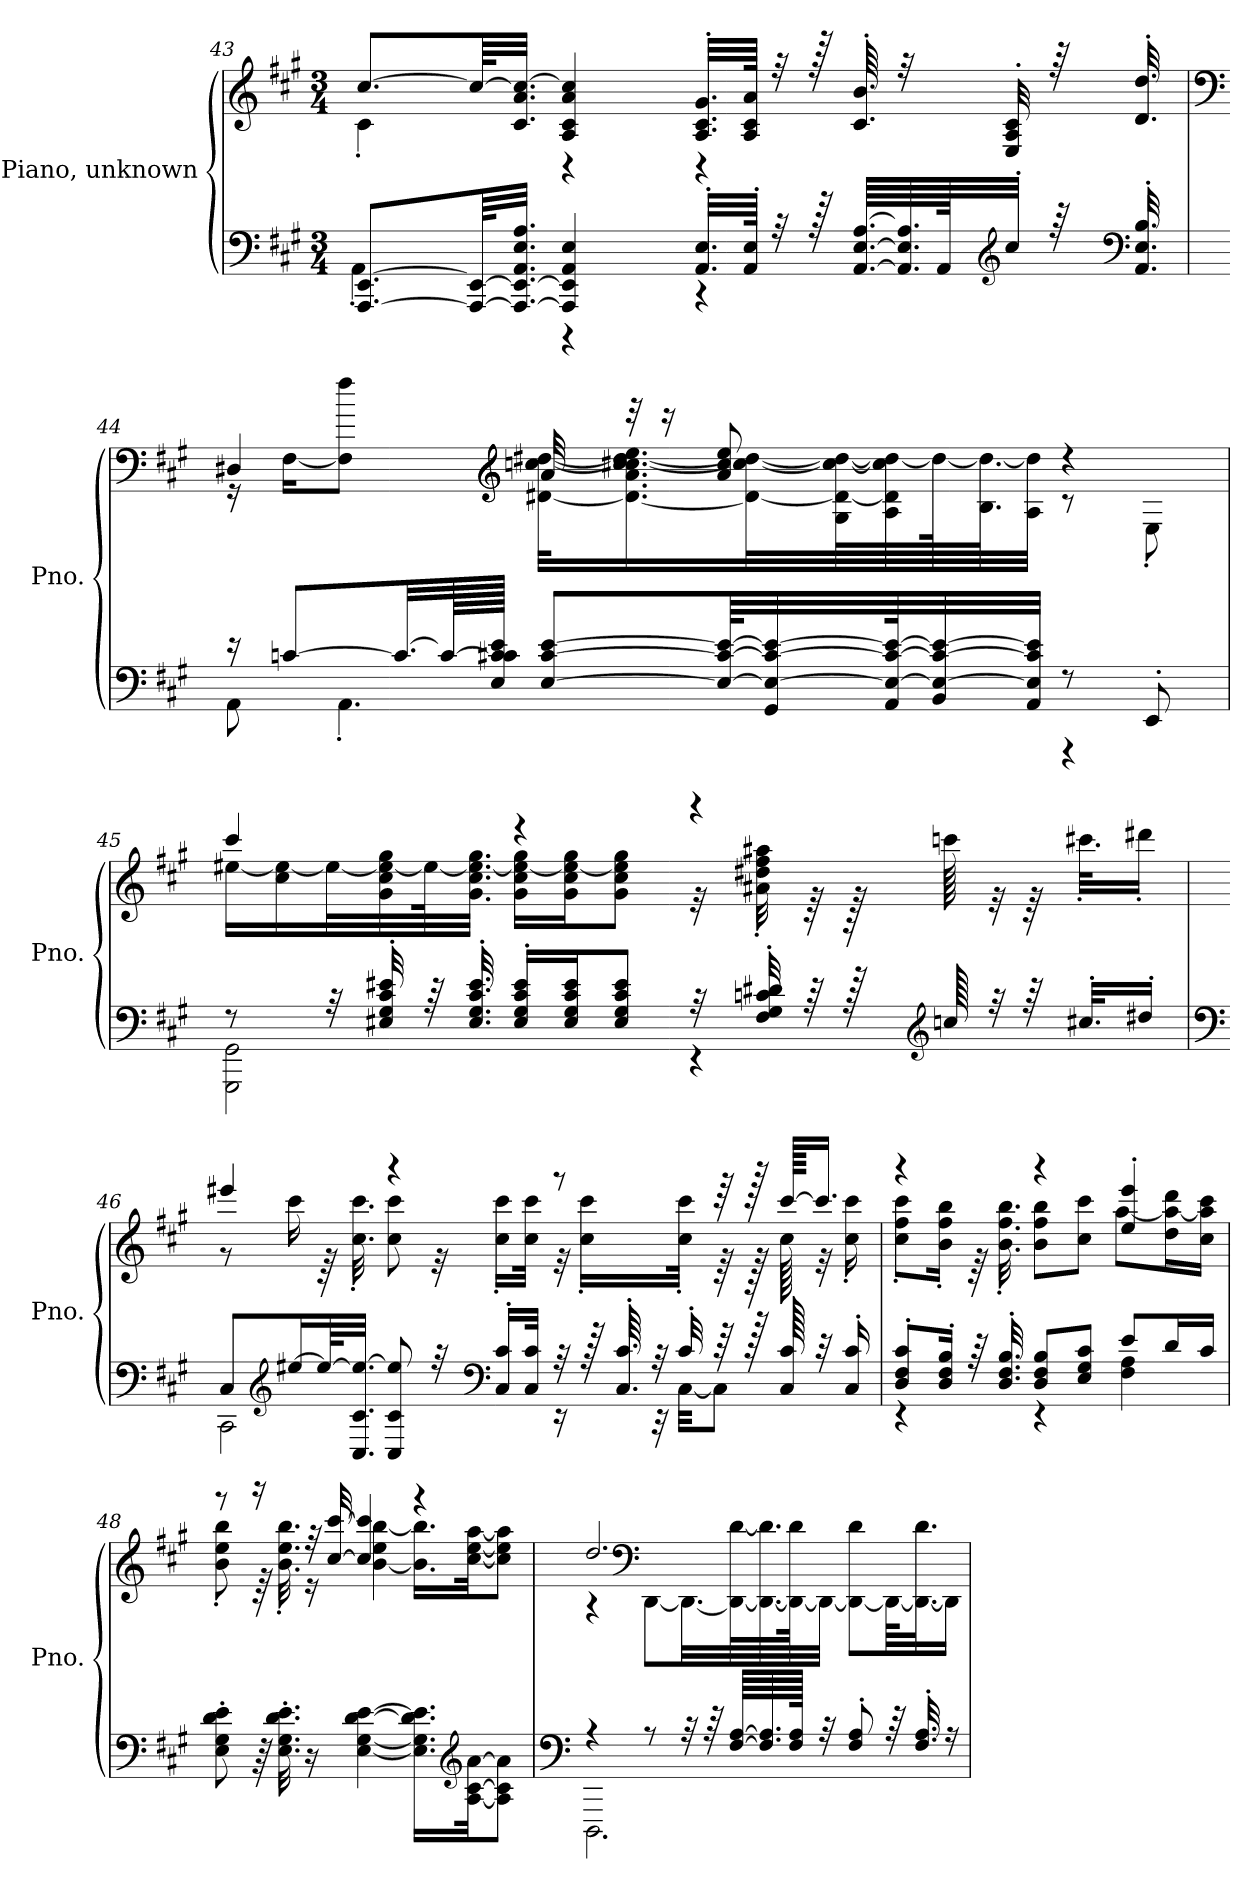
**kern	**kern
*part1	*part1
*staff2	*staff1
*I"Piano, unknown	*
*I'Pno.	*
!!LO:LB:g=z
*clefF4	*clefG2
*k[f#c#g#]	*k[f#c#g#]
*M3/4	*M3/4
=43	=43
*^	*^
[8.AAA/ [8.EE/L	4AA'\	[8.cc#/L	4c#'\
64AAA/_ 64EE/_KLL	.	64cc#/KLL_	.
32.AAA/_ 32.EE/_ 32.AA/ 32.E/ 32.A/JJJ	.	32.c#/ 32.a/ 32.cc#/_JJJ	.
4AAA/] 4EE/] 4AA/ 4E/	4r	4A/ 4c#/ 4a/ 4cc#/]	4r
32.AA/' 32.E/'LLL	4r	32.A/' 32.c#/' 32.g#/'LLL	4r
64AA/' 64E/'JJJk	.	64A/ 64c#/ 64a/JJJk	.
32r	.	32r	.
128r	.	128r	.
[64.AA/ [64.E/ [64.A/LLLL	.	64.c#/' 64.b/'	.
64.AA/] 64.E/] 64.A/]	.	32r	.
128AA/JK	.	.	.
*clefG2	*	*	*
32cc#'/JJJ	.	32E/' 32A/' 32c#/'	.
64r	.	64r	.
*clefF4	*	*	*
32.AA/' 32.E/' 32.B/'	.	32.d/' 32.dd/'	.
!!LO:LB:g=z	!!
=44	=44	=44	=44
*	*	*clefF4	*
16r	8AA\	4D#X/	16r
[8cn/L	.	.	[16F#\KL
.	4.AA'\	.	8F#\] 8ff#\J
32.c/LL_	.	.	.
128c/LL_	.	.	.
128E/ 128c/] 128c#X/ 128e/JJJJJ	.	.	.
*	*	*clefG2	*
[8E/ [8c#/ [8e/L	.	32a/	[32d#X\ [32ccn\ [32dd#X\KLL
.	.	32r	16.d#\_ 16.a\ 16.cc\_ 16.cc#X\ 16.dd#\_ 16.ee\
.	.	16r	.
64E/_ 64c#/_ 64e/_KLL	.	8a/ 8cc#/ 8ee/	32d#\_ 32cc\_ 32dd#\_L
32GG#/ 32E/_ 32c#/_ 32e/_	.	.	.
.	.	.	64G#\ 64d#\_ 64cc\_ 64dd#\_L
64AA/ 64E/_ 64c#/_ 64e/_K	.	.	64A\ 64d#\] 64cc\] 64dd#\_
32BB/ 32E/_ 32c#/_ 32e/_	.	.	128dd#\K_
.	.	.	64.B\ 64.dd#\_J
32AA/ 32E/] 32c#/] 32e/]JJJ	.	.	32A\ 32dd#\]JJJ
8r	4r	4r	8r
8EE'/	.	.	8E'\
!!LO:LB:g=z	!!
=45	=45	=45	=45
8r	2GGG#\ 2GG#\	4ccc#/	[16ee#X\LL
.	.	.	16cc#\ 16ee#\_
32r	.	.	32ee#\L_
32E#X/' 32G#/' 32c#/' 32e#X/'	.	.	32g#\ 32cc#\ 32ee#\_ 32gg#\
64r	.	.	64ee#\K_
32.E#/' 32.G#/' 32.c#/' 32.e#/'	.	.	32.g#\ 32.cc#\ 32.ee#\_ 32.gg#\JJJ
16E#/' 16G#/' 16c#/' 16e#/'LL	.	4r	16g#\ 16cc#\ 16ee#\_ 16gg#\LL
16E#/ 16G#/ 16c#/ 16e#/J	.	.	16g#\ 16cc#\ 16ee#\_ 16gg#\J
8E#/ 8G#/ 8c#/ 8e#/J	.	.	8g#\ 8cc#\ 8ee#\] 8gg#\J
32r	4r	4r	32r
32F#/' 32G#/' 32cn/' 32d#X/'	.	.	32a#X\' 32dd#X\' 32ff#\' 32aa#X\'
64r	.	.	64r
128r	.	.	128r
*clefG2	*	*	*
128ccn/	.	.	128cccn\
32r	.	.	32r
64r	.	.	64r
32.cc#X'/KLL	.	.	32.ccc#X'\KLL
16dd#X'/JJ	.	.	16ddd#X'\JJ
!!LO:LB:g=z	!!
=46	=46	=46	=46
*clefF4	*	*	*
8C#/L	2CC#\	4eee#X/	8r
*clefG2	*	*	*
[16ee#X/L	.	.	16ccc#\
64ee#/KL_	.	.	64r
32.C#/ 32.c#/ 32.ee#/_JJJ	.	.	32.cc#\' 32.ccc#\'
8C#/ 8c#/ 8ee#/]	.	4r	8cc#\ 8ccc#\
32r	.	.	32r
*clefF4	*	*	*
16C#/' 16c#/'LL	.	.	16cc#\' 16ccc#\'LL
32C#/ 32c#/JJk	.	.	32cc#\ 32ccc#\JJk
32r	16r	8r	32r
128r	.	.	16cc#\' 16ccc#\'LL
64.C#/' 64.c#/'	.	.	.
32r	32r	.	.
32c#'/	[32C#\KKL	.	32cc#\' 32ccc#\'JJk
64r	8C#\J]	64r	64r
128r	.	128r	128r
128C#/ 128c#/	.	[128ccc#/KKKLL	128cc#\
32r	.	16.ccc#/JJ]	32r
16C#/' 16c#/'	.	.	16cc#\' 16ccc#\'
=47	=47	=47	=47
8D/' 8F#/' 8c#/'L	4r	4r	8cc#\' 8ff#\' 8ccc#\'L
16D/' 16F#/' 16B/'Jk	.	.	16b\' 16ff#\' 16bb\'Jk
64r	.	.	64r
32.D/' 32.F#/' 32.B/'	.	.	32.b\' 32.ff#\' 32.bb\'
8D/ 8F#/ 8B/L	4r	4r	8b\ 8ff#\ 8bb\L
8E/ 8G#/ 8c#/J	.	.	8cc#\ 8ccc#\J
8e/L	4F#\ 4A\	4ee/' 4eee/'	[8aa\L
16d/L	.	.	16dd\ 16aa\_ 16ddd\L
16c#/JJ	.	.	16cc#\ 16aa\] 16ccc#\JJ
*v	*v	*	*
!!LO:LB:g=z	!!
=48	=48	=48
8E\' 8G#\' 8d\' 8e\'	8r	8b\' 8ee\' 8bb\'
64r	16r	64r
32.E\' 32.G#\' 32.d\' 32.e\'	.	32.b\' 32.ee\' 32.bb\'
16r	32r	16r
.	[32cc#/ [32ccc#/	.
[4E\ [4G#\ [4d\ [4e\	4cc#/] 4ccc#/]	[4b\ 4ee\ [4bb\
16.E\] 16.G#\] 16.d\] 16.e\]LL	4r	16.b\] 16.bb\]LL
*clefG2	*	*
[32A\ [32c#\ [32a\JK	.	[32cc#\ [32ee\ [32aa\JK
8A\] 8c#\] 8a\]J	.	8cc#\] 8ee\] 8aa\]J
=49	=49	=49
*clefF4	*	*
*^	*	*
4r	2.DDD\	2.dd/	4r
*	*	*clefF4	*
8r	.	.	[8DD\L
32r	.	.	32.DD\LL_
64r	.	.	.
[64F#/ [64A/LLLL	.	.	64DD\_ [64d\L
64.F#/] 64.A/]	.	.	64.DD\_ 64.d\]
128F#/ 128A/JJJJk	.	.	128DD\_ 128d\JK
32r	.	.	32DD\JJJ_
8F#/' 8A/'	.	.	8DD\_ 8d\L
64r	.	.	64DD\KLL_
32.F#/' 32.A/'	.	.	32.DD\_ 32.d\J
16r	.	.	16DD\JJ]
*v	*v	*	*
*	*v	*v
=	=
*-	*-
